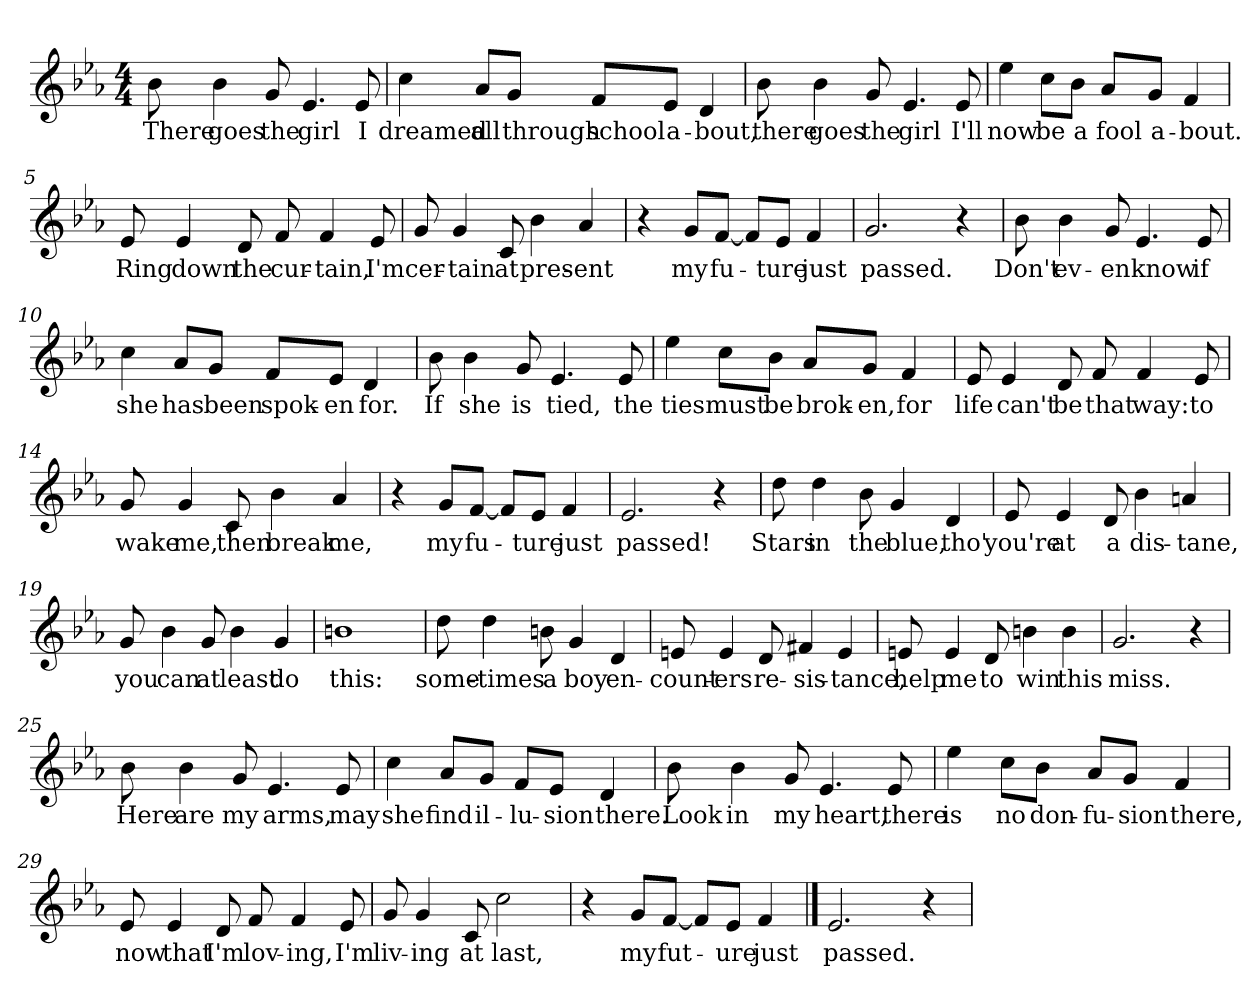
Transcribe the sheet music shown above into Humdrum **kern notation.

**kern	**text
*part1	*part1
*staff1	*staff1
*clefG2	*
*k[b-e-a-]	*
*E-:	*
*M4/4	*
=1	=1
8b-\	There
4b-\	goes
8g/	the
4.e-/	girl
8e-/	I
=2	=2
4cc\	dreamed
8a-/L	all
8g/J	through
8f/L	school
8e-/J	a-
4d/	bout,
=3	=3
8b-\	there
4b-\	goes
8g/	the
4.e-/	girl
8e-/	I'll
!!LO:LB:g=z
=4	=4
4ee-\	now
8cc\L	be
8b-\J	a
8a-/L	fool
8g/J	a-
4f/	-bout.
=5	=5
8e-/	Ring
4e-/	down
8d/	the
8f/	cur-
4f/	tain,
8e-/	I'm
=6	=6
8g/	cer-
4g/	-tain
8c/	at
4b-\	pres-
4a-/	-ent
!!LO:LB:g=z
=7	=7
4r	.
8g/L	my
[8f/J	fu-
8f/L]	.
8e-/J	-ture
4f/	just
=8	=8
2.g/	passed.
4r	.
=9	=9
8b-\	Don't
4b-\	ev-
8g/	-en
4.e-/	know
8e-/	if
=10	=10
4cc\	she
8a-/L	has
8g/J	been
8f/L	spok-
8e-/J	-en
4d/	for.
!!LO:LB:g=z
=11	=11
8b-\	If
4b-\	she
8g/	is
4.e-/	tied,
8e-/	the
=12	=12
4ee-\	ties
8cc\L	must
8b-\J	be
8a-/L	brok-
8g/J	en,
4f/	for
=13	=13
8e-/	life
4e-/	can't
8d/	be
8f/	that
4f/	way:
8e-/	to
=14	=14
8g/	wake
4g/	me,
8c/	then
4b-\	break
4a-/	me,
!!LO:LB:g=z
=15	=15
4r	.
8g/L	my
[8f/J	fu-
8f/L]	.
8e-/J	-ture
4f/	just
=16	=16
2.e-/	passed!
4r	.
=17	=17
8dd\	Stars
4dd\	in
8b-\	the
4g/	blue,
4d/	tho'
=18	=18
8e-/	you're
4e-/	at
8d/	a
4b-\	dis-
4an/	tane,
!!LO:LB:g=z
=19	=19
8g/	you
4b-\	can
8g/	at
4b-\	least
4g/	do
=20	=20
1bn	this:
=21	=21
8dd\	some-
4dd\	-times
8bn\	a
4g/	boy
4d/	en-
=22	=22
8en/	-count-
4e/	-ers
8d/	re-
4f#X/	-sis-
4e/	-tance,
=23	=23
8en/	help
4e/	me
8d/	to
4bn\	win
4b\	this
!!LO:LB:g=z
=24	=24
2.g/	miss.
4r	.
=25	=25
8b-\	Here
4b-\	are
8g/	my
4.e-/	arms,
8e-/	may
=26	=26
4cc\	she
8a-/L	find
8g/J	il-
8f/L	-lu-
8e-/J	-sion
4d/	there.
=27	=27
8b-\	Look
4b-\	in
8g/	my
4.e-/	heart,
8e-/	there
!!LO:LB:g=z
=28	=28
4ee-\	is
8cc\L	no
8b-\J	don-
8a-/L	fu-
8g/J	-sion
4f/	there,
=29	=29
8e-/	now
4e-/	that
8d/	I'm
8f/	lov-
4f/	-ing,
8e-/	I'm
=30	=30
8g/	liv-
4g/	-ing
8c/	at
2cc\	last,
=31	=31
4r	.
8g/L	my
[8f/J	fut-
8f/L]	.
8e-/J	-ure
4f/	just
==32	==32
2.e-/	passed.
4r	.
=	=
*-	*-
